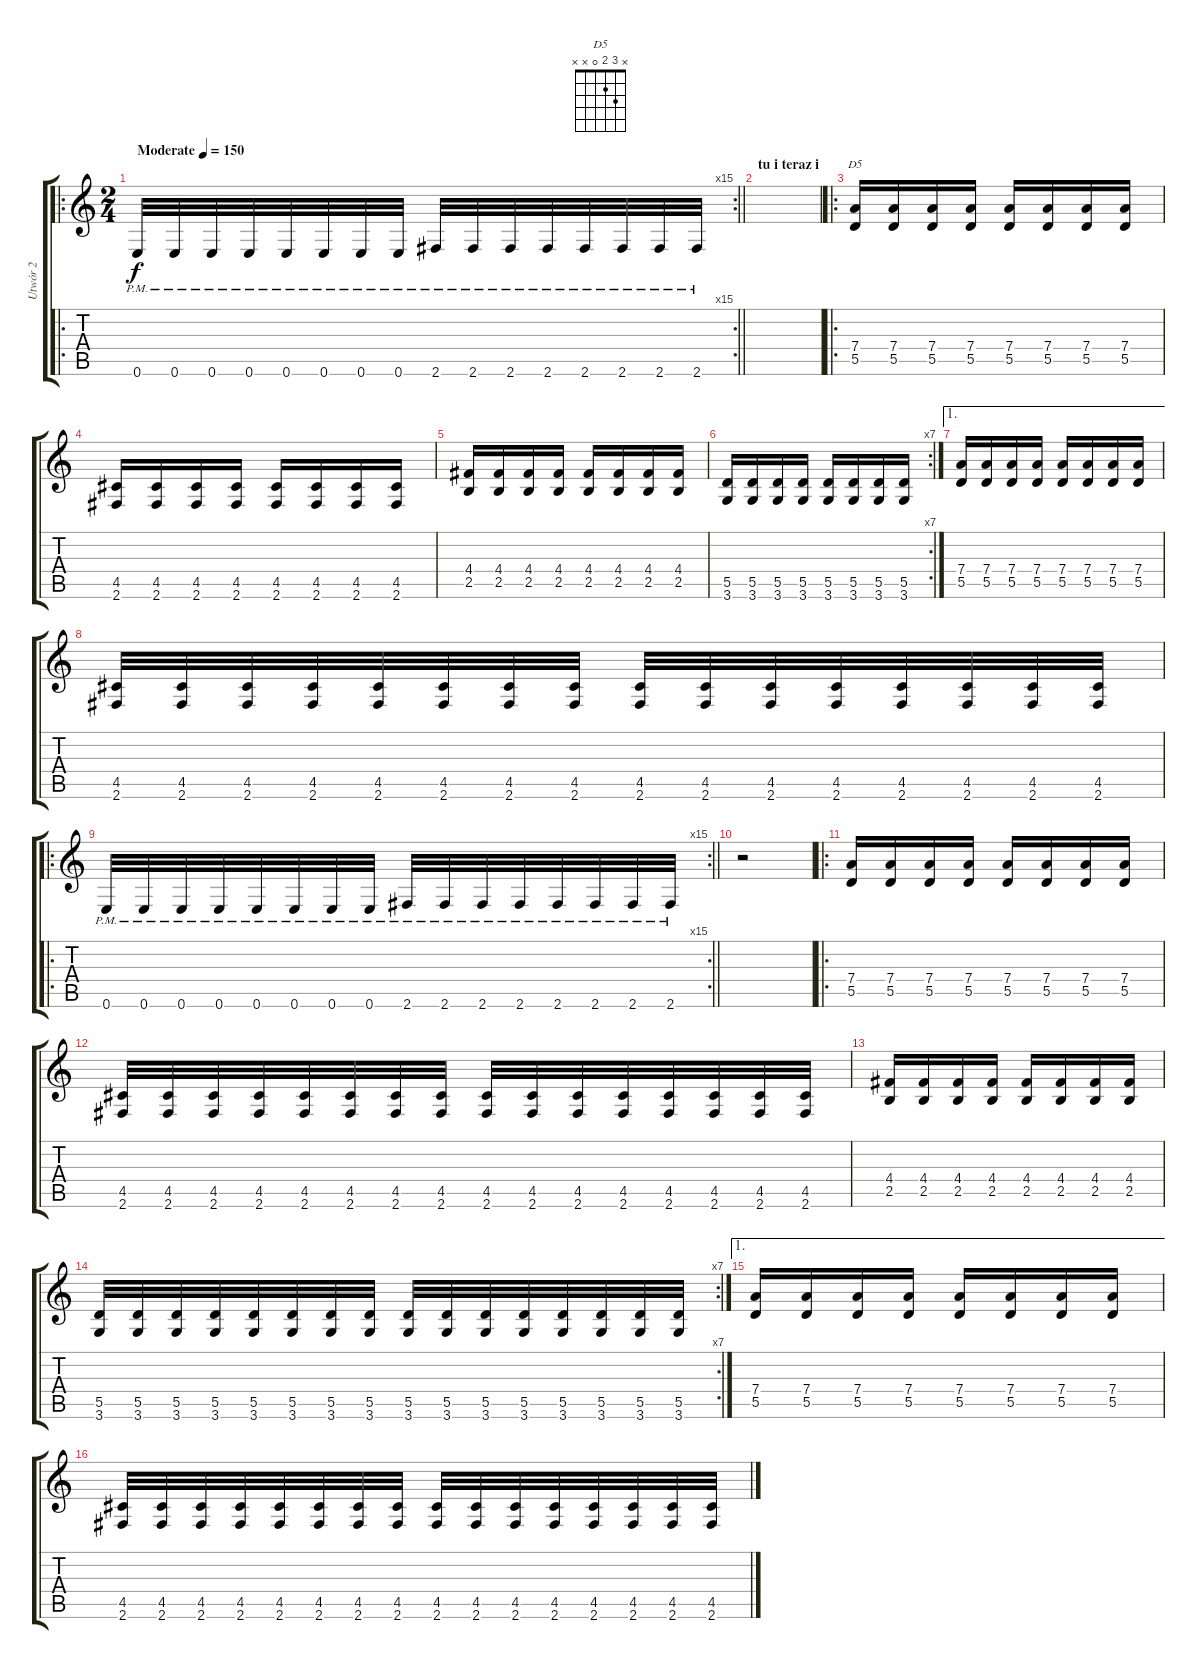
\track ("Utwór 2" "Utwór 2") {instrument overdrivenguitar}
\staff {score tabs}
\tuning (E4 B3 G3 D3 A2 E2) {hide}
\chord ("D5" x 3 2 0 x x)
\ro
\rc 15
\ts (2 4)
\tempo (150 "Moderate")
\clef g2
\barLineRight lightlight
\ks c
0.6{pm}.32{dy f instrument overdrivenguitar} 0.6{pm}.32 0.6{pm}.32 0.6{pm}.32 0.6{pm}.32 0.6{pm}.32 0.6{pm}.32 0.6{pm}.32 2.6{pm}.32 2.6{pm}.32 2.6{pm}.32 2.6{pm}.32 2.6{pm}.32 2.6{pm}.32 2.6{pm}.32 2.6{pm}.32 |
\section ("" "tu i teraz i")
|
\ro
(7.4 5.5).16{ch "D5"} (7.4 5.5).16 (7.4 5.5).16 (7.4 5.5).16 (7.4 5.5).16 (7.4 5.5).16 (7.4 5.5).16 (7.4 5.5).16 |
(4.5 2.6).16 (4.5 2.6).16 (4.5 2.6).16 (4.5 2.6).16 (4.5 2.6).16 (4.5 2.6).16 (4.5 2.6).16 (4.5 2.6).16 |
(4.4 2.5).16 (4.4 2.5).16 (4.4 2.5).16 (4.4 2.5).16 (4.4 2.5).16 (4.4 2.5).16 (4.4 2.5).16 (4.4 2.5).16 |
\rc 7
(5.5 3.6).16 (5.5 3.6).16 (5.5 3.6).16 (5.5 3.6).16 (5.5 3.6).16 (5.5 3.6).16 (5.5 3.6).16 (5.5 3.6).16 |
\ae 1
(7.4 5.5).16 (7.4 5.5).16 (7.4 5.5).16 (7.4 5.5).16 (7.4 5.5).16 (7.4 5.5).16 (7.4 5.5).16 (7.4 5.5).16 |
(4.5 2.6).32 (4.5 2.6).32 (4.5 2.6).32 (4.5 2.6).32 (4.5 2.6).32 (4.5 2.6).32 (4.5 2.6).32 (4.5 2.6).32 (4.5 2.6).32 (4.5 2.6).32 (4.5 2.6).32 (4.5 2.6).32 (4.5 2.6).32 (4.5 2.6).32 (4.5 2.6).32 (4.5 2.6).32 |
\ro
\rc 15
\barLineRight lightlight
0.6{pm}.32 0.6{pm}.32 0.6{pm}.32 0.6{pm}.32 0.6{pm}.32 0.6{pm}.32 0.6{pm}.32 0.6{pm}.32 2.6{pm}.32 2.6{pm}.32 2.6{pm}.32 2.6{pm}.32 2.6{pm}.32 2.6{pm}.32 2.6{pm}.32 2.6{pm}.32 |
r.2 |
\ro
(7.4 5.5).16 (7.4 5.5).16 (7.4 5.5).16 (7.4 5.5).16 (7.4 5.5).16 (7.4 5.5).16 (7.4 5.5).16 (7.4 5.5).16 |
(4.5 2.6).32 (4.5 2.6).32 (4.5 2.6).32 (4.5 2.6).32 (4.5 2.6).32 (4.5 2.6).32 (4.5 2.6).32 (4.5 2.6).32 (4.5 2.6).32 (4.5 2.6).32 (4.5 2.6).32 (4.5 2.6).32 (4.5 2.6).32 (4.5 2.6).32 (4.5 2.6).32 (4.5 2.6).32 |
(4.4 2.5).16 (4.4 2.5).16 (4.4 2.5).16 (4.4 2.5).16 (4.4 2.5).16 (4.4 2.5).16 (4.4 2.5).16 (4.4 2.5).16 |
\rc 7
(5.5 3.6).32 (5.5 3.6).32 (5.5 3.6).32 (5.5 3.6).32 (5.5 3.6).32 (5.5 3.6).32 (5.5 3.6).32 (5.5 3.6).32 (5.5 3.6).32 (5.5 3.6).32 (5.5 3.6).32 (5.5 3.6).32 (5.5 3.6).32 (5.5 3.6).32 (5.5 3.6).32 (5.5 3.6).32 |
\ae 1
(7.4 5.5).16 (7.4 5.5).16 (7.4 5.5).16 (7.4 5.5).16 (7.4 5.5).16 (7.4 5.5).16 (7.4 5.5).16 (7.4 5.5).16 |
(4.5 2.6).32 (4.5 2.6).32 (4.5 2.6).32 (4.5 2.6).32 (4.5 2.6).32 (4.5 2.6).32 (4.5 2.6).32 (4.5 2.6).32 (4.5 2.6).32 (4.5 2.6).32 (4.5 2.6).32 (4.5 2.6).32 (4.5 2.6).32 (4.5 2.6).32 (4.5 2.6).32 (4.5 2.6).32
